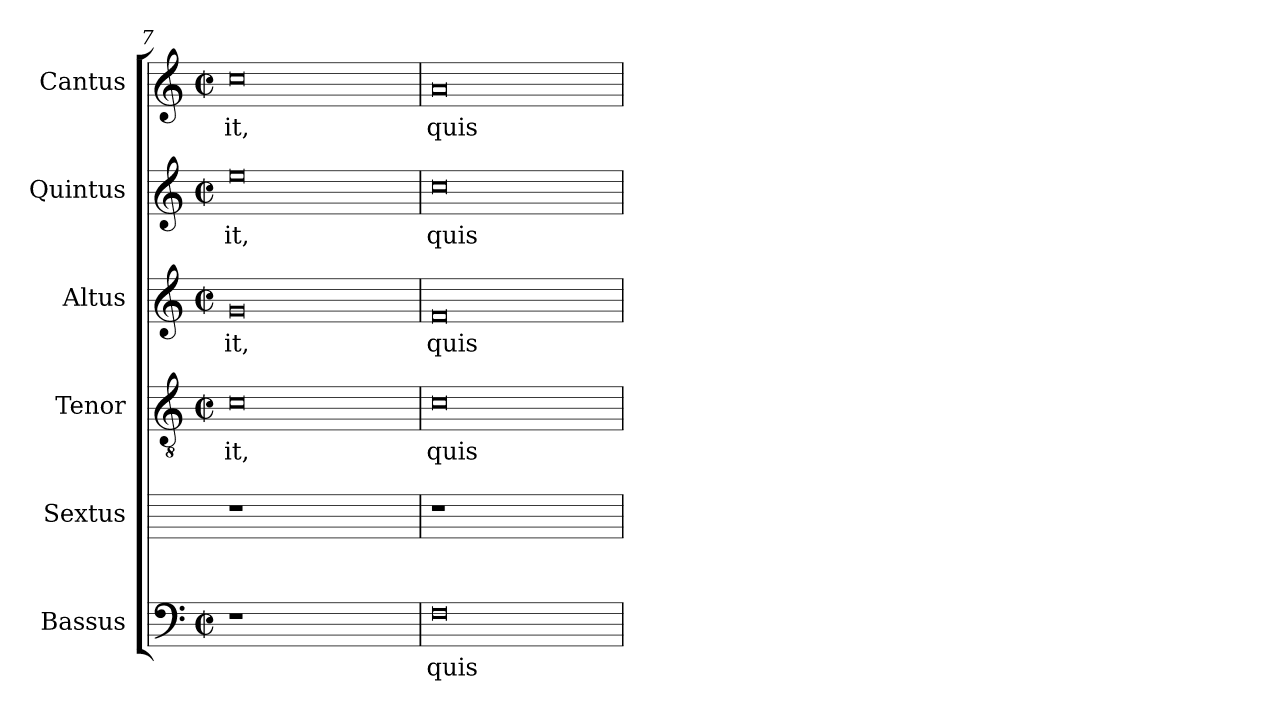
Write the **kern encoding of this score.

**kern	**text	**kern	**kern	**text	**kern	**text	**kern	**text	**kern	**text
*part6	*part6	*part5	*part4	*part4	*part3	*part3	*part2	*part2	*part1	*part1
*staff6	*staff6	*staff5	*staff4	*staff4	*staff3	*staff3	*staff2	*staff2	*staff1	*staff1
*I"Bassus	*	*I"Sextus	*I"Tenor	*	*I"Altus	*	*I"Quintus	*	*I"Cantus	*
*I'Bassus	*	*	*I'Tenor	*	*I'Altus	*	*I'Quintus	*	*I'Cantus	*
*clefF4	*	*	*clefGv2	*	*clefG2	*	*clefG2	*	*clefG2	*
*M2/2	*	*	*M2/2	*	*M2/2	*	*M2/2	*	*M2/2	*
*met(c|)	*	*	*met(c|)	*	*met(c|)	*	*met(c|)	*	*met(c|)	*
=7	=7	=7	=7	=7	=7	=7	=7	=7	=7	=7
!	!	!	!	!LO:LY:b:cj	!	!LO:LY:b:cj	!	!LO:LY:b:cj	!	!LO:LY:b:cj
1r	.	1r	0c	it,	0g	-it,	0ee	it,	0cc	-it,
1ryy	.	1ryy	.	.	.	.	.	.	.	.
=8	=8	=8	=8	=8	=8	=8	=8	=8	=8	=8
!	!LO:LY:b:cj	!	!	!LO:LY:b:cj	!	!LO:LY:b:cj	!	!LO:LY:b:cj	!	!LO:LY:b:cj
0F	quis	1r	0c	quis	0f	quis	0cc	quis	0a	quis
.	.	1ryy	.	.	.	.	.	.	.	.
=	=	=	=	=	=	=	=	=	=	=
*-	*-	*-	*-	*-	*-	*-	*-	*-	*-	*-
